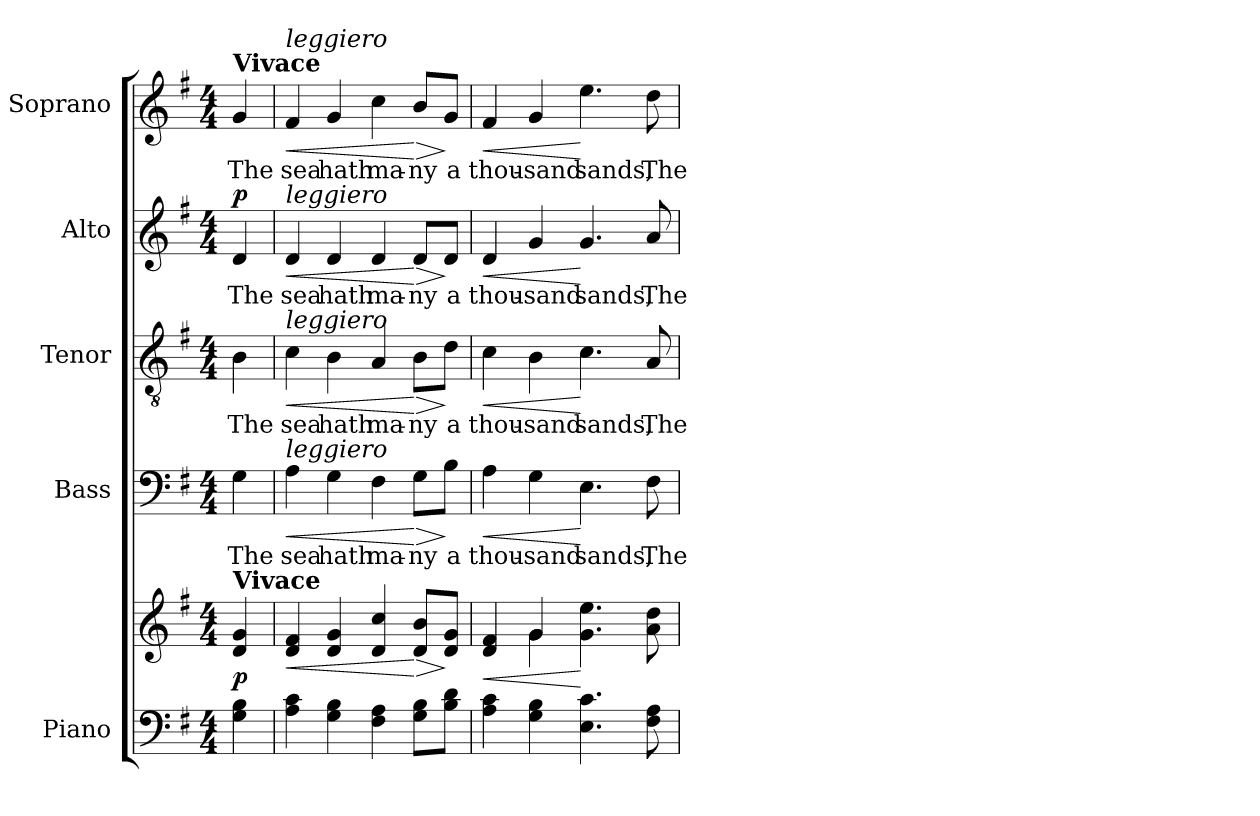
**kern	**kern	**dynam	**kern	**text	**dynam	**kern	**text	**dynam	**kern	**text	**dynam	**kern	**text	**dynam
*part5	*part5	*part5	*part4	*part4	*part4	*part3	*part3	*part3	*part2	*part2	*part2	*part1	*part1	*part1
*staff6	*staff5	*staff5/6	*staff4	*staff4	*staff4	*staff3	*staff3	*staff3	*staff2	*staff2	*staff2	*staff1	*staff1	*staff1
*I"Piano	*	*	*I"Bass	*	*	*I"Tenor	*	*	*I"Alto	*	*	*I"Soprano	*	*
*I'Pno.	*	*	*I'B.	*	*	*I'T.	*	*	*I'A.	*	*	*I'S.	*	*
!!LO:PB:g=z
*clefF4	*clefG2	*	*clefF4	*	*	*clefGv2	*	*	*clefG2	*	*	*clefG2	*	*
*	*	*	*	*	*	*ITrd7c12	*	*	*	*	*	*	*	*
*k[f#]	*k[f#]	*	*k[f#]	*	*	*k[f#]	*	*	*k[f#]	*	*	*k[f#]	*	*
*G:	*G:	*	*G:	*	*	*G:	*	*	*G:	*	*	*G:	*	*
*M4/4	*M4/4	*	*M4/4	*	*	*M4/4	*	*	*M4/4	*	*	*M4/4	*	*
*MM120	*MM120	*	*MM120	*	*	*MM120	*	*	*MM120	*	*	*MM120	*	*
=1	=1	=1	=1	=1	=1	=1	=1	=1	=1	=1	=1	=1	=1	=1
!	!	!	!	!LO:LY:b:color=#000000	!	!	!	!	!	!	!	!	!	!
!	!	!	!	!	!	!	!LO:LY:b:color=#000000	!	!	!	!	!	!	!
!	!	!	!	!	!	!	!	!	!	!LO:LY:b:color=#000000	!	!	!	!
!	!	!	!	!	!	!	!	!	!	!	!	!LO:TX:a:B:t=Vivace	!	!
!	!LO:TX:a:B:t=Vivace	!	!	!	!	!	!	!	!	!	!	!	!	!
!	!	!	!	!	!	!	!	!	!	!	!	!	!LO:LY:b:color=#000000	!
4Gi\ 4Bi	4di/ 4gi	p	4Gi\	The	.	4BBi\	The	.	4di/	The	p	4gi/	The	.
=2	=2	=2	=2	=2	=2	=2	=2	=2	=2	=2	=2	=2	=2	=2
!	!	!LO:HP:b	!	!	!	!	!	!	!	!	!	!	!	!
!	!	!	!	!LO:LY:b:color=#000000	!LO:HP:b	!	!	!	!	!	!	!	!	!
!	!	!	!	!	!	!	!LO:LY:b:color=#000000	!LO:HP:b	!	!	!	!	!	!
!	!	!	!	!	!	!	!	!	!	!LO:LY:b:color=#000000	!LO:HP:b	!	!	!
!	!	!	!	!	!	!	!	!	!	!	!	!LO:TX:a:i:t=leggiero	!	!
!	!	!	!	!	!	!	!	!	!LO:TX:a:i:t=leggiero	!	!	!	!	!
!	!	!	!	!	!	!LO:TX:a:i:t=leggiero	!	!	!	!	!	!	!	!
!	!	!	!LO:TX:a:i:t=leggiero	!	!	!	!	!	!	!	!	!	!	!
!	!	!	!	!	!	!	!	!	!	!	!	!	!LO:LY:b:color=#000000	!LO:HP:b
4Ai\ 4ci	4di/ 4f#i	<	4Ai\	sea	<	4Ci\	sea	<	4di/	sea	<	4f#i/	sea	<
!	!	!	!	!LO:LY:b:color=#000000	!	!	!	!	!	!	!	!	!	!
!	!	!	!	!	!	!	!LO:LY:b:color=#000000	!	!	!	!	!	!	!
!	!	!	!	!	!	!	!	!	!	!LO:LY:b:color=#000000	!	!	!	!
!	!	!	!	!	!	!	!	!	!	!	!	!	!LO:LY:b:color=#000000	!
4Gi\ 4Bi	4di/ 4gi	.	4Gi\	hath	.	4BBi\	hath	.	4di/	hath	.	4gi/	hath	.
!	!	!	!	!LO:LY:b:color=#000000	!	!	!	!	!	!	!	!	!	!
!	!	!	!	!	!	!	!LO:LY:b:color=#000000	!	!	!	!	!	!	!
!	!	!	!	!	!	!	!	!	!	!LO:LY:b:color=#000000	!	!	!	!
!	!	!	!	!	!	!	!	!	!	!	!	!	!LO:LY:b:color=#000000	!
4F#i\ 4Ai	4di/ 4cci	.	4F#i\	ma-	.	4AAi/	ma-	.	4di/	ma-	.	4cci\	ma-	.
!	!	!LO:HP:n=1:b	!	!	!	!	!	!	!	!	!	!	!	!
!	!	!	!	!LO:LY:b:color=#000000	!LO:HP:n=1:b	!	!	!	!	!	!	!	!	!
!	!	!	!	!	!	!	!LO:LY:b:color=#000000	!LO:HP:n=1:b	!	!	!	!	!	!
!	!	!	!	!	!	!	!	!	!	!LO:LY:b:color=#000000	!LO:HP:n=1:b	!	!	!
!	!	!	!	!	!	!	!	!	!	!	!	!	!LO:LY:b:color=#000000	!LO:HP:n=1:b
8Gi\ 8BiL	8di/ 8biL	[ >	8Gi\L	-ny	[ >	8BBi\L	-ny	[ >	8di/L	-ny	[ >	8bi/L	-ny	[ >
!	!	!	!	!LO:LY:b:color=#000000	!	!	!	!	!	!	!	!	!	!
!	!	!	!	!	!	!	!LO:LY:b:color=#000000	!	!	!	!	!	!	!
!	!	!	!	!	!	!	!	!	!	!LO:LY:b:color=#000000	!	!	!	!
!	!	!	!	!	!	!	!	!	!	!	!	!	!LO:LY:b:color=#000000	!
8Bi\ 8diJ	8di/ 8giJ	]	8Bi\J	a	]	8Di\J	a	]	8di/J	a	]	8gi/J	a	]
=3	=3	=3	=3	=3	=3	=3	=3	=3	=3	=3	=3	=3	=3	=3
!	!	!LO:HP:b	!	!	!	!	!	!	!	!	!	!	!	!
*	*^	*	*	*	*	*	*	*	*	*	*	*	*	*
!	!	!	!	!	!LO:LY:b:color=#000000	!LO:HP:b	!	!	!	!	!	!	!	!	!
!	!	!	!	!	!	!	!	!LO:LY:b:color=#000000	!LO:HP:b	!	!	!	!	!	!
!	!	!	!	!	!	!	!	!	!	!	!LO:LY:b:color=#000000	!LO:HP:b	!	!	!
!	!	!	!	!	!	!	!	!	!	!	!	!	!	!LO:LY:b:color=#000000	!LO:HP:b
4Ai\ 4ci	4di/ 4f#i	4ryy	<	4Ai\	thou-	<	4Ci\	thou-	<	4di/	thou-	<	4f#i/	thou-	<
!	!	!	!	!	!LO:LY:b:color=#000000	!	!	!	!	!	!	!	!	!	!
!	!	!	!	!	!	!	!	!LO:LY:b:color=#000000	!	!	!	!	!	!	!
!	!	!	!	!	!	!	!	!	!	!	!LO:LY:b:color=#000000	!	!	!	!
!	!	!	!	!	!	!	!	!	!	!	!	!	!	!LO:LY:b:color=#000000	!
4Gi\ 4Bi	4gi/	4gi\	.	4Gi\	-sand	.	4BBi\	-sand	.	4gi/	-sand	.	4gi/	-sand	.
!	!	!	!	!	!LO:LY:b:color=#000000	!	!	!	!	!	!	!	!	!	!
!	!	!	!	!	!	!	!	!LO:LY:b:color=#000000	!	!	!	!	!	!	!
!	!	!	!	!	!	!	!	!	!	!	!LO:LY:b:color=#000000	!	!	!	!
!	!	!	!	!	!	!	!	!	!	!	!	!	!	!LO:LY:b:color=#000000	!
4.Ei\ 4.ci	4.gi\ 4.eei	2ryy	[	4.Ei\	sands,	[	4.Ci\	sands,	[	4.gi/	sands,	[	4.eei\	sands,	[
!	!	!	!	!	!LO:LY:b:color=#000000	!	!	!	!	!	!	!	!	!	!
!	!	!	!	!	!	!	!	!LO:LY:b:color=#000000	!	!	!	!	!	!	!
!	!	!	!	!	!	!	!	!	!	!	!LO:LY:b:color=#000000	!	!	!	!
!	!	!	!	!	!	!	!	!	!	!	!	!	!	!LO:LY:b:color=#000000	!
8F#i\ 8Ai	8ai\ 8ddi	.	.	8F#i\	The	.	8AAi/	The	.	8ai/	The	.	8ddi\	The	.
*	*v	*v	*	*	*	*	*	*	*	*	*	*	*	*	*
=	=	=	=	=	=	=	=	=	=	=	=	=	=	=
*-	*-	*-	*-	*-	*-	*-	*-	*-	*-	*-	*-	*-	*-	*-
